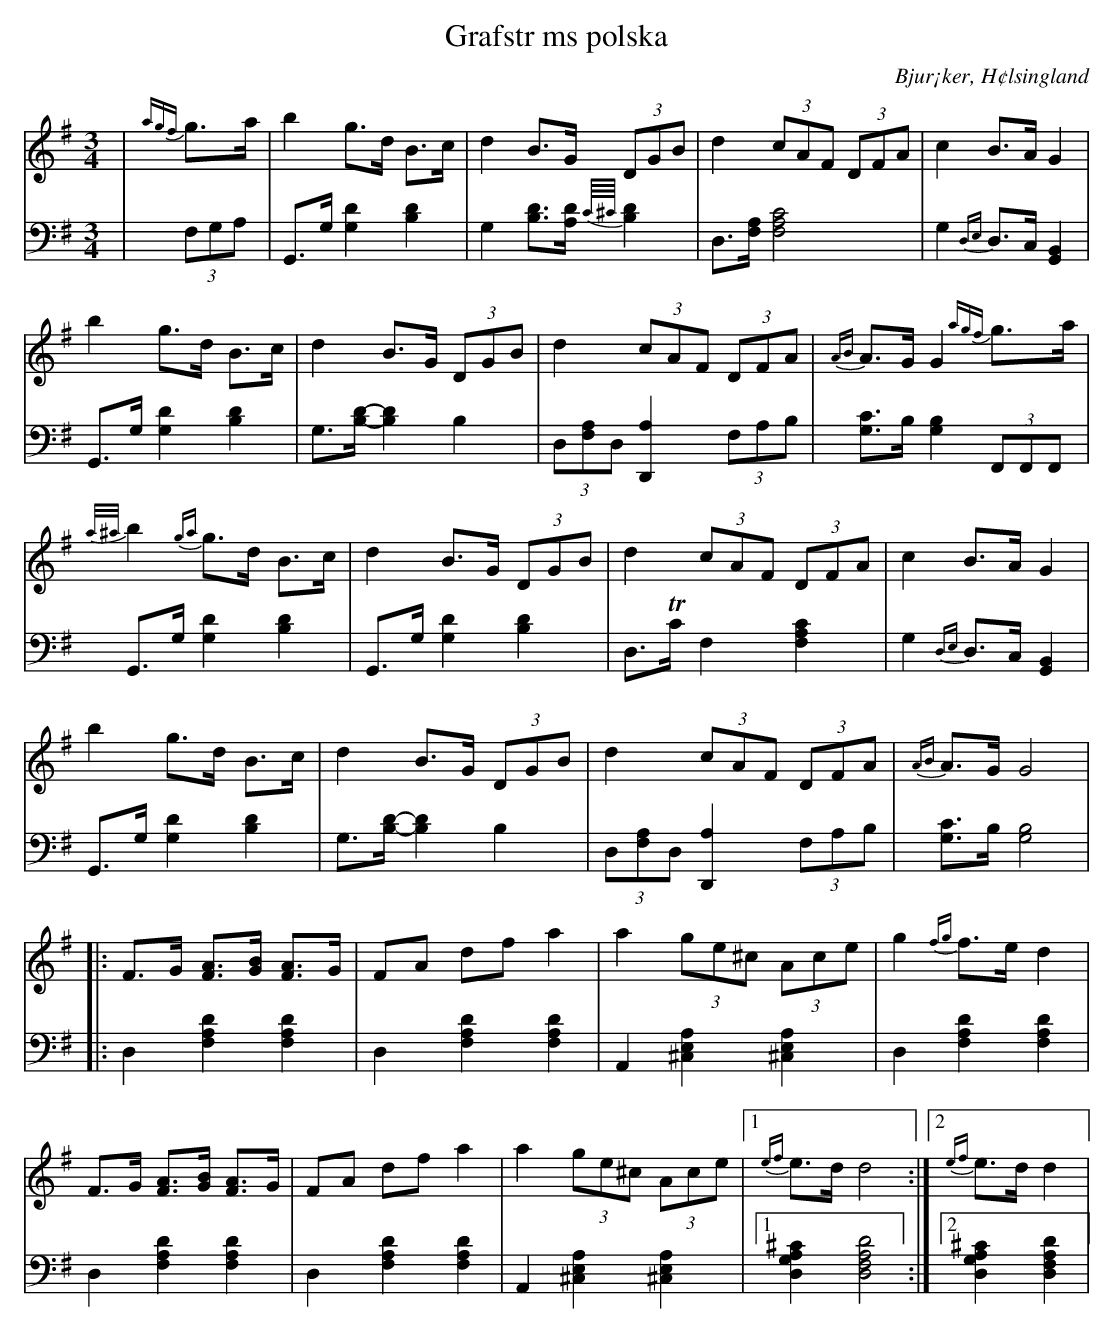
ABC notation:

X:1
T: Grafstr ms polska
O: Bjur¡ker, H¢lsingland
M: 3/4
L: 1/8
K: G
V:1
V:2
V: 1
|{agf}g>a|b2 g>d B>c|d2 B>G (3DGB|d2 (3cAF (3DFA|c2 B>A G2|
b2 g>d B>c|d2 B>G (3DGB|d2 (3cAF (3DFA|{AB}A>G G2 {agf}g>a|
{a/^a/}b2 {ga}g>d B>c|d2 B>G (3DGB|d2 (3cAF (3DFA|c2 B>A G2|
b2 g>d B>c|d2 B>G (3DGB|d2 (3cAF (3DFA|{AB}A>G G4|
|:F>G [FA]>[GB] [FA]>G |FA df a2 |a2 (3ge^c (3Ace |g2 {fg}f>e d2 |
F>G [FA]>[GB] [FA]>G |FA df a2 |a2 (3ge^c (3Ace |1 {ef}e>d d4:|2 {ef}e>d d2|
V:2 clef=bass
|(3F,G,A, | G,,>G, [G,2D2] [B,2D2]|G,2 [B,D]>[A,D] {C//^C//}[B,D]2|D,>[F,A,] [F,4A,4C4]| G,2 {D,E,}D,>C, [G,,2B,,2]|
 G,,>G, [G,2D2] [B,2D2]|G,>[B,D]-[B,2D2] B,2|(3D,[F,A,]D, [D,,2A,2] (3F,A,B,| [G,C]>B, [G,2B,2](3F,,F,,F,,|
G,,>G, [G,2D2] [B,2D2]|G,,>G, [G,2D2] [B,2D2]|D,>TC F,2 [F,2A,2C2]| G,2 {D,E,}D,>C, [G,,2B,,2]|
 G,,>G, [G,2D2] [B,2D2]|G,>[B,D]-[B,2D2] B,2|(3D,[F,A,]D, [D,,2A,2] (3F,A,B,| [G,C]>B, [G,4B,4]|
|:D,2 [F,2A,2D2] [F,2A,2D2]|D,2 [F,2A,2D2] [F,2A,2D2]| A,,2 [^C,2E,2A,2] [^C,2E,2A,2]|D,2 [F,2A,2D2] [F,2A,2D2] |
D,2 [F,2A,2D2] [F,2A,2D2] | D,2 [F,2A,2D2] [F,2A,2D2] | A,,2 [^C,2E,2A,2] [^C,2E,2A,2]|1 [D,2G,2A,2^C2] [D,4F,4A,4D4]:|2 [D,2G,2A,2^C2] [D,2F,2A,2D2]|
